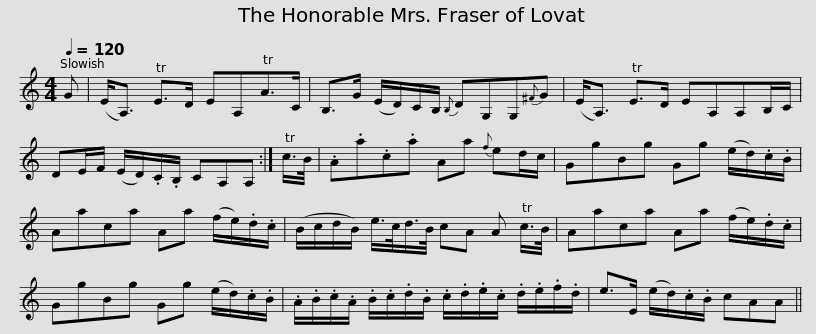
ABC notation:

X:1
L:1/8
Q:1/4=120
M:4/4
I:linebreak $
K:C
V:1 treble
V:1
 G | (E<A,) TE>D EA,TA>C | B,>G (E/D/)C/B,/{B,} DG,G,{^F}G | (E<A,) TE>D EA,A,B,/C/ |$ DE/F/ (E/D/).C/.B,/ CA,A, :| %5
 Tc/>B/ | .A.a.c.a Aa{f} ed/c/ | GgBg Gg (e/d/).c/.B/ | Aaca Aa (f/e/).d/.c/ |$ (B/c/d/B/) e/>c/d/>B/ cA A Tc/>B/ | %10
 Aaca Aa (f/e/).d/.c/ | GgBg Gg (e/d/).c/.B/ |$ .A/.B/.c/.A/ .B/.c/.d/.B/ .c/.d/.e/.c/ .d/.e/.f/.d/ | e>E (e/d/).c/.B/ cAA || %14
